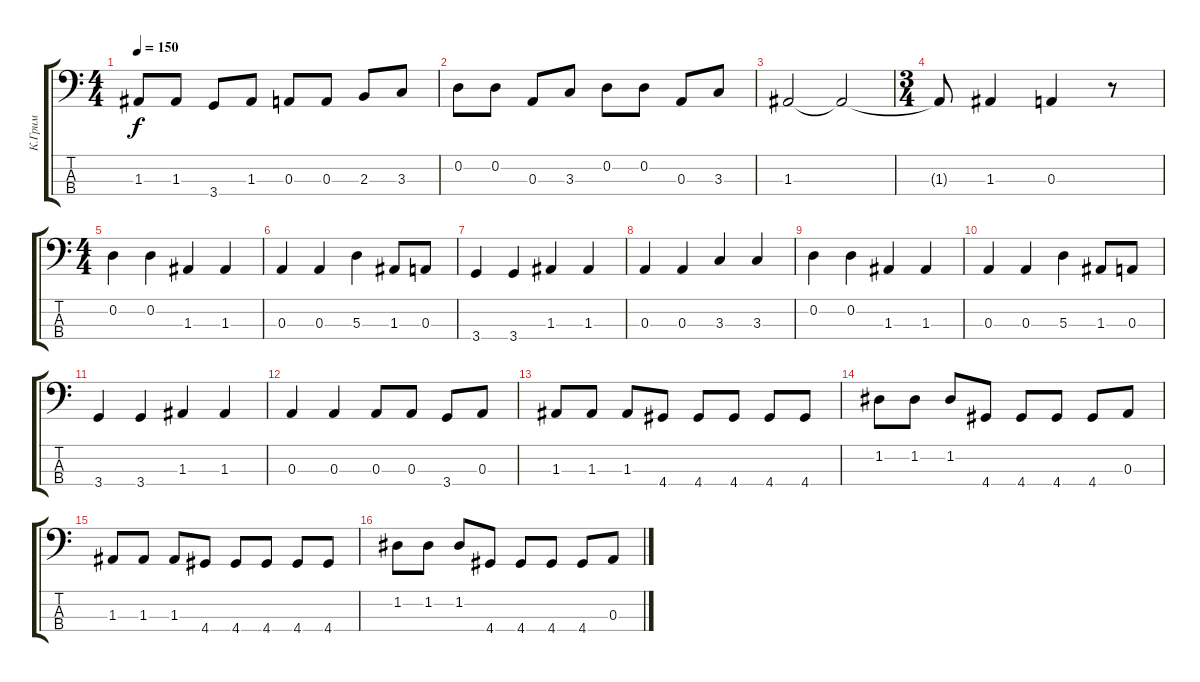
\track ("К.Грим" "К.Грим") {instrument electricbassfinger}
\staff {score tabs}
\tuning (G2 D2 A1 E1) {hide}
\ts (4 4)
\tempo 150
\clef f4
\ks c
1.3.8{dy f} 1.3.8 3.4.8 1.3.8 0.3.8 0.3.8 2.3.8 3.3.8 |
0.2.8 0.2.8 0.3.8 3.3.8 0.2.8 0.2.8 0.3.8 3.3.8 |
1.3.2 1.3{t}.2 |
\ts (3 4)
1.3{t}.8 1.3.4 0.3.4 r.8 |
\ts (4 4)
0.2.4 0.2.4 1.3.4 1.3.4 |
0.3.4 0.3.4 5.3.4 1.3.8 0.3.8 |
3.4.4 3.4.4 1.3.4 1.3.4 |
0.3.4 0.3.4 3.3.4 3.3.4 |
0.2.4 0.2.4 1.3.4 1.3.4 |
0.3.4 0.3.4 5.3.4 1.3.8 0.3.8 |
3.4.4 3.4.4 1.3.4 1.3.4 |
0.3.4 0.3.4 0.3.8 0.3.8 3.4.8 0.3.8 |
1.3.8 1.3.8 1.3.8 4.4.8 4.4.8 4.4.8 4.4.8 4.4.8 |
1.2.8 1.2.8 1.2.8 4.4.8 4.4.8 4.4.8 4.4.8 0.3.8 |
1.3.8 1.3.8 1.3.8 4.4.8 4.4.8 4.4.8 4.4.8 4.4.8 |
1.2.8 1.2.8 1.2.8 4.4.8 4.4.8 4.4.8 4.4.8 0.3.8
